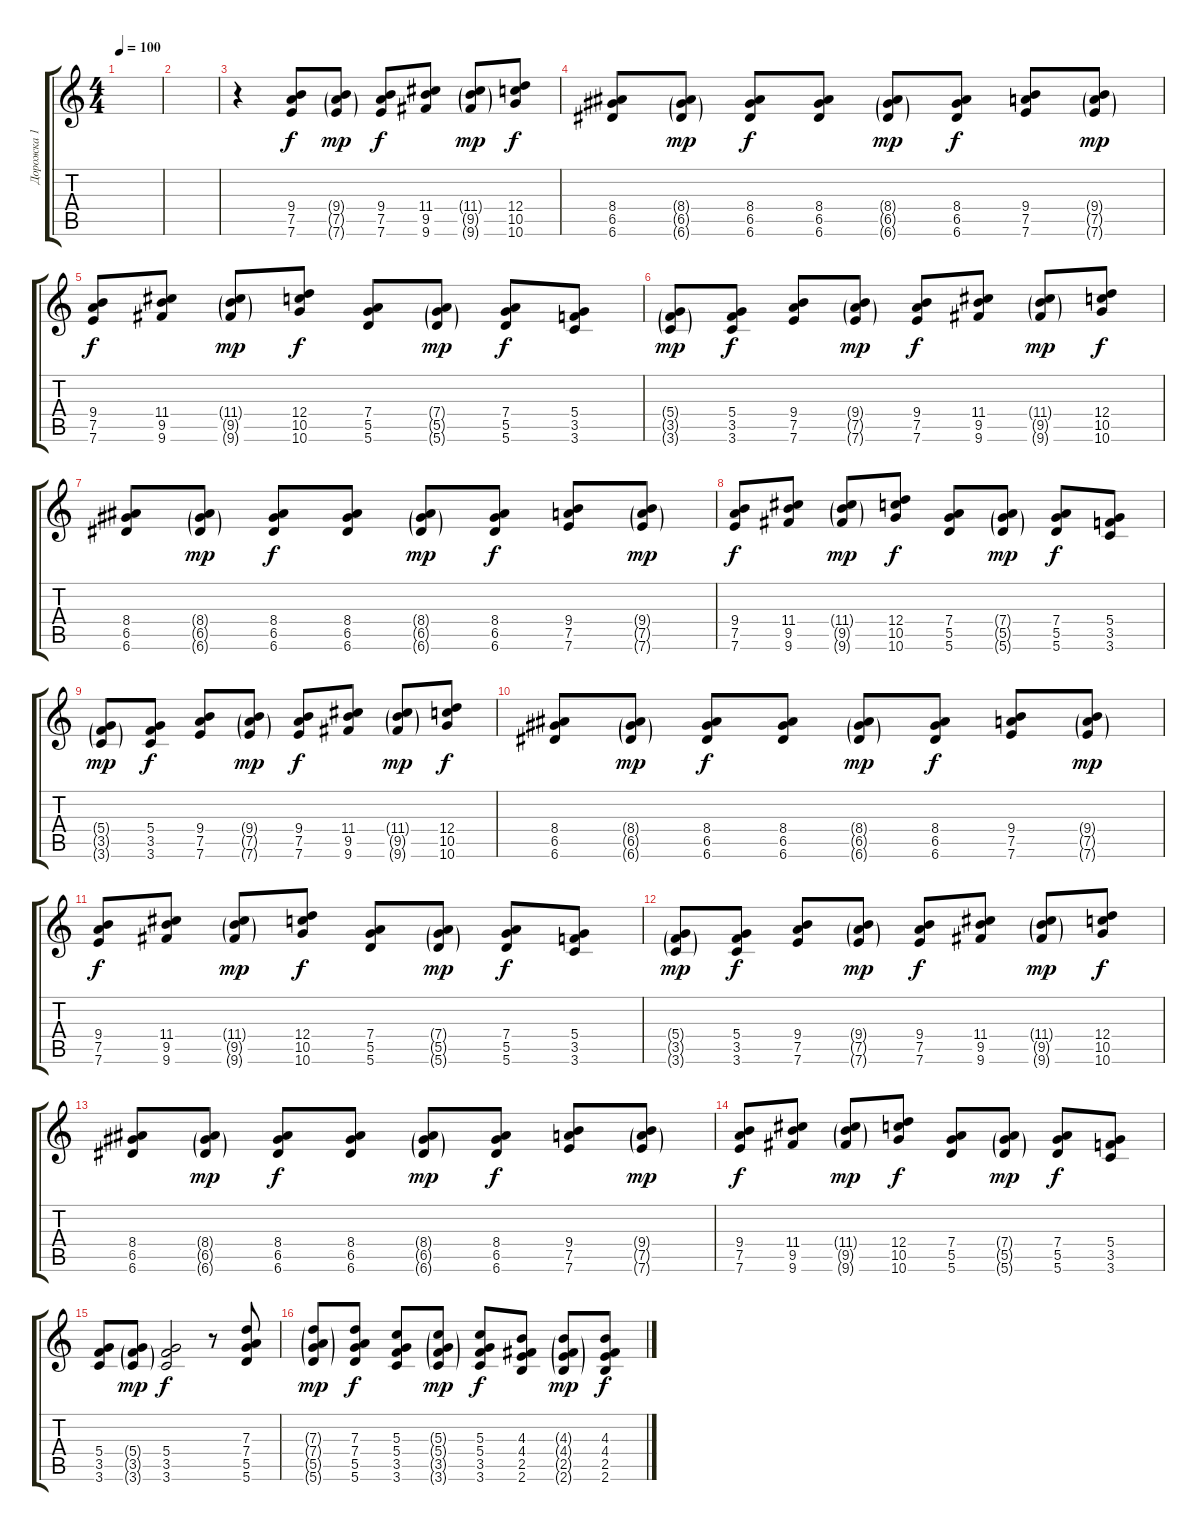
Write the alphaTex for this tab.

\track ("Дорожка 1" "Дорожка 1") {instrument distortionguitar}
\staff {score tabs}
\tuning (E4 B3 G3 D3 A2 D3) {hide}
\ts (4 4)
\tempo 100
\clef g2
\ks c
|
|
r.4 (9.4 7.5 7.6).8 (9.4{g} 7.5{g} 7.6{g}).8{dy mp} (9.4 7.5 7.6).8{dy f} (11.4 9.5 9.6).8 (11.4{g} 9.5{g} 9.6{g}).8{dy mp} (12.4 10.5 10.6).8{dy f} |
(8.4 6.5 6.6).8 (8.4{g} 6.5{g} 6.6{g}).8{dy mp} (8.4 6.5 6.6).8{dy f} (8.4 6.5 6.6).8 (8.4{g} 6.5{g} 6.6{g}).8{dy mp} (8.4 6.5 6.6).8{dy f} (9.4 7.5 7.6).8 (9.4{g} 7.5{g} 7.6{g}).8{dy mp} |
(9.4 7.5 7.6).8{dy f} (11.4 9.5 9.6).8 (11.4{g} 9.5{g} 9.6{g}).8{dy mp} (12.4 10.5 10.6).8{dy f} (7.4 5.5 5.6).8 (7.4{g} 5.5{g} 5.6{g}).8{dy mp} (7.4 5.5 5.6).8{dy f} (5.4 3.5 3.6).8 |
(5.4{g} 3.5{g} 3.6{g}).8{dy mp} (5.4 3.5 3.6).8{dy f} (9.4 7.5 7.6).8 (9.4{g} 7.5{g} 7.6{g}).8{dy mp} (9.4 7.5 7.6).8{dy f} (11.4 9.5 9.6).8 (11.4{g} 9.5{g} 9.6{g}).8{dy mp} (12.4 10.5 10.6).8{dy f} |
(8.4 6.5 6.6).8 (8.4{g} 6.5{g} 6.6{g}).8{dy mp} (8.4 6.5 6.6).8{dy f} (8.4 6.5 6.6).8 (8.4{g} 6.5{g} 6.6{g}).8{dy mp} (8.4 6.5 6.6).8{dy f} (9.4 7.5 7.6).8 (9.4{g} 7.5{g} 7.6{g}).8{dy mp} |
(9.4 7.5 7.6).8{dy f} (11.4 9.5 9.6).8 (11.4{g} 9.5{g} 9.6{g}).8{dy mp} (12.4 10.5 10.6).8{dy f} (7.4 5.5 5.6).8 (7.4{g} 5.5{g} 5.6{g}).8{dy mp} (7.4 5.5 5.6).8{dy f} (5.4 3.5 3.6).8 |
(5.4{g} 3.5{g} 3.6{g}).8{dy mp} (5.4 3.5 3.6).8{dy f} (9.4 7.5 7.6).8 (9.4{g} 7.5{g} 7.6{g}).8{dy mp} (9.4 7.5 7.6).8{dy f} (11.4 9.5 9.6).8 (11.4{g} 9.5{g} 9.6{g}).8{dy mp} (12.4 10.5 10.6).8{dy f} |
(8.4 6.5 6.6).8 (8.4{g} 6.5{g} 6.6{g}).8{dy mp} (8.4 6.5 6.6).8{dy f} (8.4 6.5 6.6).8 (8.4{g} 6.5{g} 6.6{g}).8{dy mp} (8.4 6.5 6.6).8{dy f} (9.4 7.5 7.6).8 (9.4{g} 7.5{g} 7.6{g}).8{dy mp} |
(9.4 7.5 7.6).8{dy f} (11.4 9.5 9.6).8 (11.4{g} 9.5{g} 9.6{g}).8{dy mp} (12.4 10.5 10.6).8{dy f} (7.4 5.5 5.6).8 (7.4{g} 5.5{g} 5.6{g}).8{dy mp} (7.4 5.5 5.6).8{dy f} (5.4 3.5 3.6).8 |
(5.4{g} 3.5{g} 3.6{g}).8{dy mp} (5.4 3.5 3.6).8{dy f} (9.4 7.5 7.6).8 (9.4{g} 7.5{g} 7.6{g}).8{dy mp} (9.4 7.5 7.6).8{dy f} (11.4 9.5 9.6).8 (11.4{g} 9.5{g} 9.6{g}).8{dy mp} (12.4 10.5 10.6).8{dy f} |
(8.4 6.5 6.6).8 (8.4{g} 6.5{g} 6.6{g}).8{dy mp} (8.4 6.5 6.6).8{dy f} (8.4 6.5 6.6).8 (8.4{g} 6.5{g} 6.6{g}).8{dy mp} (8.4 6.5 6.6).8{dy f} (9.4 7.5 7.6).8 (9.4{g} 7.5{g} 7.6{g}).8{dy mp} |
(9.4 7.5 7.6).8{dy f} (11.4 9.5 9.6).8 (11.4{g} 9.5{g} 9.6{g}).8{dy mp} (12.4 10.5 10.6).8{dy f} (7.4 5.5 5.6).8 (7.4{g} 5.5{g} 5.6{g}).8{dy mp} (7.4 5.5 5.6).8{dy f} (5.4 3.5 3.6).8 |
(5.4 3.5 3.6).8 (5.4{g} 3.5{g} 3.6{g}).8{dy mp} (5.4 3.5 3.6).2{dy f} r.8 (7.3 7.4 5.5 5.6).8 |
(7.3{g} 7.4{g} 5.5{g} 5.6{g}).8{dy mp} (7.3 7.4 5.5 5.6).8{dy f} (5.3 5.4 3.5 3.6).8 (5.3{g} 5.4{g} 3.5{g} 3.6{g}).8{dy mp} (5.3 5.4 3.5 3.6).8{dy f} (4.3 4.4 2.5 2.6).8 (4.3{g} 4.4{g} 2.5{g} 2.6{g}).8{dy mp} (4.3 4.4 2.5 2.6).8{dy f}
